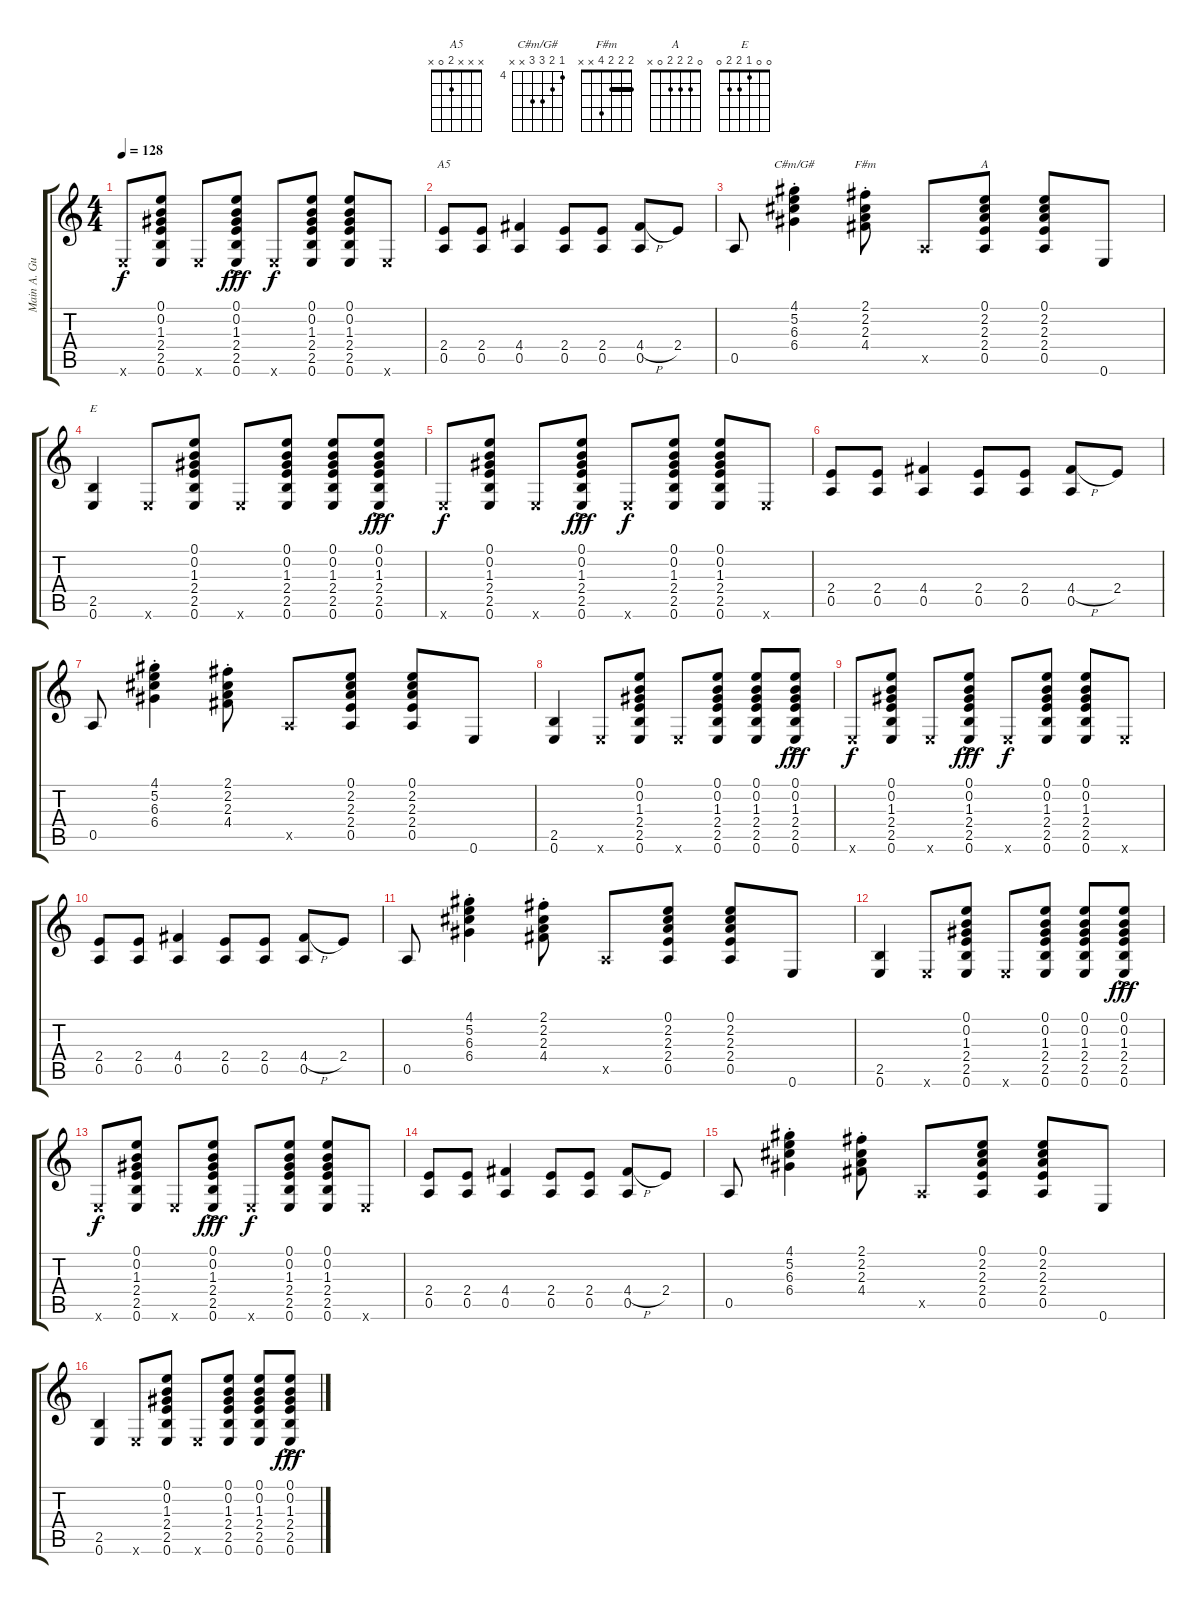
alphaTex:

\track ("Main A. Guitar" "Main A. Gu") {instrument acousticguitarsteel}
\staff {score tabs}
\tuning (E4 B3 G3 D3 A2 E2) {hide}
\chord ("A5" x x x 2 0 x)
\chord ("C#m/G#" 4 5 6 6 x x) {firstfret 4}
\chord ("F#m" 2 2 2 4 x x) {barre 2}
\chord ("A" 0 2 2 2 0 x)
\chord ("E" 0 0 1 2 2 0)
\ts (4 4)
\tempo 128
\clef g2
\ks c
0.6{x}.8{dy f} (0.1 0.2 1.3 2.4 2.5 0.6).8 0.6{x}.8 (0.1{ac} 0.2{ac} 1.3{ac} 2.4{ac} 2.5{ac} 0.6{ac}).8{dy fff} 0.6{x}.8{dy f} (0.1 0.2 1.3 2.4 2.5 0.6).8 (0.1 0.2 1.3 2.4 2.5 0.6).8 0.6{x}.8 |
(2.4 0.5).8{ch "A5"} (2.4 0.5).8 (4.4 0.5).4 (2.4 0.5).8 (2.4 0.5).8 (4.4{h} 0.5).8 2.4.8 |
0.5.8 (4.1{st} 5.2{st} 6.3{st} 6.4{st}).4{ch "C#m/G#"} (2.1{st} 2.2{st} 2.3{st} 4.4{st}).8{ch "F#m"} 0.5{x}.8 (0.1 2.2 2.3 2.4 0.5).8{ch "A"} (0.1 2.2 2.3 2.4 0.5).8 0.6.8 |
(2.5 0.6).4{ch "E"} 0.6{x}.8 (0.1 0.2 1.3 2.4 2.5 0.6).8 0.6{x}.8 (0.1 0.2 1.3 2.4 2.5 0.6).8 (0.1 0.2 1.3 2.4 2.5 0.6).8 (0.1{ac} 0.2{ac} 1.3{ac} 2.4{ac} 2.5{ac} 0.6{ac}).8{dy fff} |
0.6{x}.8{dy f} (0.1 0.2 1.3 2.4 2.5 0.6).8 0.6{x}.8 (0.1{ac} 0.2{ac} 1.3{ac} 2.4{ac} 2.5{ac} 0.6{ac}).8{dy fff} 0.6{x}.8{dy f} (0.1 0.2 1.3 2.4 2.5 0.6).8 (0.1 0.2 1.3 2.4 2.5 0.6).8 0.6{x}.8 |
(2.4 0.5).8 (2.4 0.5).8 (4.4 0.5).4 (2.4 0.5).8 (2.4 0.5).8 (4.4{h} 0.5).8 2.4.8 |
0.5.8 (4.1{st} 5.2{st} 6.3{st} 6.4{st}).4 (2.1{st} 2.2{st} 2.3{st} 4.4{st}).8 0.5{x}.8 (0.1 2.2 2.3 2.4 0.5).8 (0.1 2.2 2.3 2.4 0.5).8 0.6.8 |
(2.5 0.6).4 0.6{x}.8 (0.1 0.2 1.3 2.4 2.5 0.6).8 0.6{x}.8 (0.1 0.2 1.3 2.4 2.5 0.6).8 (0.1 0.2 1.3 2.4 2.5 0.6).8 (0.1{ac} 0.2{ac} 1.3{ac} 2.4{ac} 2.5{ac} 0.6{ac}).8{dy fff} |
0.6{x}.8{dy f} (0.1 0.2 1.3 2.4 2.5 0.6).8 0.6{x}.8 (0.1{ac} 0.2{ac} 1.3{ac} 2.4{ac} 2.5{ac} 0.6{ac}).8{dy fff} 0.6{x}.8{dy f} (0.1 0.2 1.3 2.4 2.5 0.6).8 (0.1 0.2 1.3 2.4 2.5 0.6).8 0.6{x}.8 |
(2.4 0.5).8 (2.4 0.5).8 (4.4 0.5).4 (2.4 0.5).8 (2.4 0.5).8 (4.4{h} 0.5).8 2.4.8 |
0.5.8 (4.1{st} 5.2{st} 6.3{st} 6.4{st}).4 (2.1{st} 2.2{st} 2.3{st} 4.4{st}).8 0.5{x}.8 (0.1 2.2 2.3 2.4 0.5).8 (0.1 2.2 2.3 2.4 0.5).8 0.6.8 |
(2.5 0.6).4 0.6{x}.8 (0.1 0.2 1.3 2.4 2.5 0.6).8 0.6{x}.8 (0.1 0.2 1.3 2.4 2.5 0.6).8 (0.1 0.2 1.3 2.4 2.5 0.6).8 (0.1{ac} 0.2{ac} 1.3{ac} 2.4{ac} 2.5{ac} 0.6{ac}).8{dy fff} |
0.6{x}.8{dy f} (0.1 0.2 1.3 2.4 2.5 0.6).8 0.6{x}.8 (0.1{ac} 0.2{ac} 1.3{ac} 2.4{ac} 2.5{ac} 0.6{ac}).8{dy fff} 0.6{x}.8{dy f} (0.1 0.2 1.3 2.4 2.5 0.6).8 (0.1 0.2 1.3 2.4 2.5 0.6).8 0.6{x}.8 |
(2.4 0.5).8 (2.4 0.5).8 (4.4 0.5).4 (2.4 0.5).8 (2.4 0.5).8 (4.4{h} 0.5).8 2.4.8 |
0.5.8 (4.1{st} 5.2{st} 6.3{st} 6.4{st}).4 (2.1{st} 2.2{st} 2.3{st} 4.4{st}).8 0.5{x}.8 (0.1 2.2 2.3 2.4 0.5).8 (0.1 2.2 2.3 2.4 0.5).8 0.6.8 |
(2.5 0.6).4 0.6{x}.8 (0.1 0.2 1.3 2.4 2.5 0.6).8 0.6{x}.8 (0.1 0.2 1.3 2.4 2.5 0.6).8 (0.1 0.2 1.3 2.4 2.5 0.6).8 (0.1{ac} 0.2{ac} 1.3{ac} 2.4{ac} 2.5{ac} 0.6{ac}).8{dy fff}
